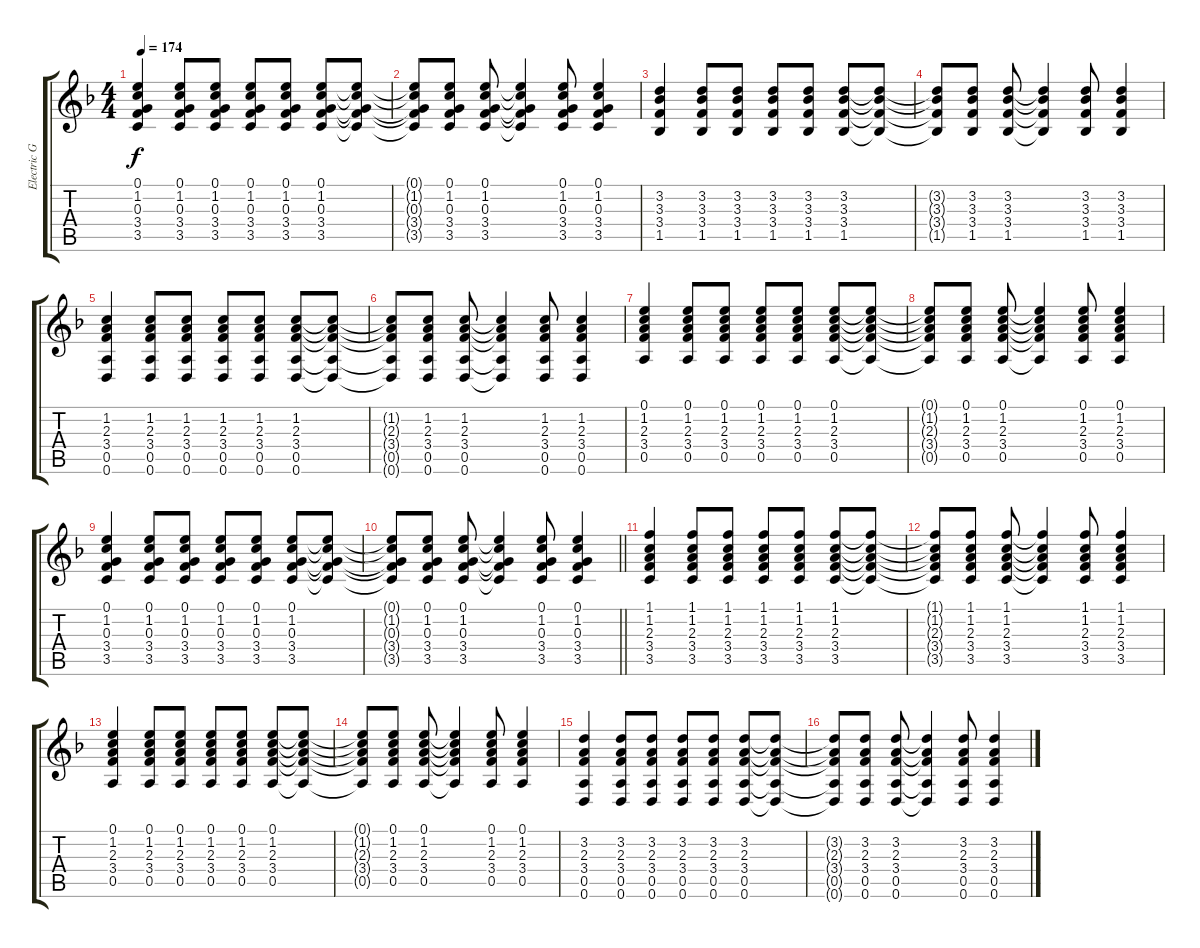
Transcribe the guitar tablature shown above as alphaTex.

\track ("Electric Guitar 2" "Electric G") {instrument overdrivenguitar}
\staff {score tabs}
\tuning (E4 B3 G3 D3 A2 D2) {hide}
\ts (4 4)
\tempo 174
\clef g2
\ks dminor
(0.1 1.2 0.3 3.4 3.5).4{dy f} (0.1 1.2 0.3 3.4 3.5).8 (0.1 1.2 0.3 3.4 3.5).8 (0.1 1.2 0.3 3.4 3.5).8 (0.1 1.2 0.3 3.4 3.5).8 (0.1 1.2 0.3 3.4 3.5).8 (0.1{t} 1.2{t} 0.3{t} 3.4{t} 3.5{t}).8 |
(0.1{t} 1.2{t} 0.3{t} 3.4{t} 3.5{t}).8 (0.1 1.2 0.3 3.4 3.5).8 (0.1 1.2 0.3 3.4 3.5).8 (0.1{t} 1.2{t} 0.3{t} 3.4{t} 3.5{t}).4 (0.1 1.2 0.3 3.4 3.5).8 (0.1 1.2 0.3 3.4 3.5).4 |
(3.2 3.3 3.4 1.5).4 (3.2 3.3 3.4 1.5).8 (3.2 3.3 3.4 1.5).8 (3.2 3.3 3.4 1.5).8 (3.2 3.3 3.4 1.5).8 (3.2 3.3 3.4 1.5).8 (3.2{t} 3.3{t} 3.4{t} 1.5{t}).8 |
(3.2{t} 3.3{t} 3.4{t} 1.5{t}).8 (3.2 3.3 3.4 1.5).8 (3.2 3.3 3.4 1.5).8 (3.2{t} 3.3{t} 3.4{t} 1.5{t}).4 (3.2 3.3 3.4 1.5).8 (3.2 3.3 3.4 1.5).4 |
(1.2 2.3 3.4 0.5 0.6).4 (1.2 2.3 3.4 0.5 0.6).8 (1.2 2.3 3.4 0.5 0.6).8 (1.2 2.3 3.4 0.5 0.6).8 (1.2 2.3 3.4 0.5 0.6).8 (1.2 2.3 3.4 0.5 0.6).8 (1.2{t} 2.3{t} 3.4{t} 0.5{t} 0.6{t}).8 |
(1.2{t} 2.3{t} 3.4{t} 0.5{t} 0.6{t}).8 (1.2 2.3 3.4 0.5 0.6).8 (1.2 2.3 3.4 0.5 0.6).8 (1.2{t} 2.3{t} 3.4{t} 0.5{t} 0.6{t}).4 (1.2 2.3 3.4 0.5 0.6).8 (1.2 2.3 3.4 0.5 0.6).4 |
(0.1 1.2 2.3 3.4 0.5).4 (0.1 1.2 2.3 3.4 0.5).8 (0.1 1.2 2.3 3.4 0.5).8 (0.1 1.2 2.3 3.4 0.5).8 (0.1 1.2 2.3 3.4 0.5).8 (0.1 1.2 2.3 3.4 0.5).8 (0.1{t} 1.2{t} 2.3{t} 3.4{t} 0.5{t}).8 |
(0.1{t} 1.2{t} 2.3{t} 3.4{t} 0.5{t}).8 (0.1 1.2 2.3 3.4 0.5).8 (0.1 1.2 2.3 3.4 0.5).8 (0.1{t} 1.2{t} 2.3{t} 3.4{t} 0.5{t}).4 (0.1 1.2 2.3 3.4 0.5).8 (0.1 1.2 2.3 3.4 0.5).4 |
(0.1 1.2 0.3 3.4 3.5).4 (0.1 1.2 0.3 3.4 3.5).8 (0.1 1.2 0.3 3.4 3.5).8 (0.1 1.2 0.3 3.4 3.5).8 (0.1 1.2 0.3 3.4 3.5).8 (0.1 1.2 0.3 3.4 3.5).8 (0.1{t} 1.2{t} 0.3{t} 3.4{t} 3.5{t}).8 |
\barLineRight lightlight
(0.1{t} 1.2{t} 0.3{t} 3.4{t} 3.5{t}).8 (0.1 1.2 0.3 3.4 3.5).8 (0.1 1.2 0.3 3.4 3.5).8 (0.1{t} 1.2{t} 0.3{t} 3.4{t} 3.5{t}).4 (0.1 1.2 0.3 3.4 3.5).8 (0.1 1.2 0.3 3.4 3.5).4 |
\section ("" "")
(1.1 1.2 2.3 3.4 3.5).4 (1.1 1.2 2.3 3.4 3.5).8 (1.1 1.2 2.3 3.4 3.5).8 (1.1 1.2 2.3 3.4 3.5).8 (1.1 1.2 2.3 3.4 3.5).8 (1.1 1.2 2.3 3.4 3.5).8 (1.1{t} 1.2{t} 2.3{t} 3.4{t} 3.5{t}).8 |
(1.1{t} 1.2{t} 2.3{t} 3.4{t} 3.5{t}).8 (1.1 1.2 2.3 3.4 3.5).8 (1.1 1.2 2.3 3.4 3.5).8 (1.1{t} 1.2{t} 2.3{t} 3.4{t} 3.5{t}).4 (1.1 1.2 2.3 3.4 3.5).8 (1.1 1.2 2.3 3.4 3.5).4 |
(0.1 1.2 2.3 3.4 0.5).4 (0.1 1.2 2.3 3.4 0.5).8 (0.1 1.2 2.3 3.4 0.5).8 (0.1 1.2 2.3 3.4 0.5).8 (0.1 1.2 2.3 3.4 0.5).8 (0.1 1.2 2.3 3.4 0.5).8 (0.1{t} 1.2{t} 2.3{t} 3.4{t} 0.5{t}).8 |
(0.1{t} 1.2{t} 2.3{t} 3.4{t} 0.5{t}).8 (0.1 1.2 2.3 3.4 0.5).8 (0.1 1.2 2.3 3.4 0.5).8 (0.1{t} 1.2{t} 2.3{t} 3.4{t} 0.5{t}).4 (0.1 1.2 2.3 3.4 0.5).8 (0.1 1.2 2.3 3.4 0.5).4 |
(3.2 2.3 3.4 0.5 0.6).4 (3.2 2.3 3.4 0.5 0.6).8 (3.2 2.3 3.4 0.5 0.6).8 (3.2 2.3 3.4 0.5 0.6).8 (3.2 2.3 3.4 0.5 0.6).8 (3.2 2.3 3.4 0.5 0.6).8 (3.2{t} 2.3{t} 3.4{t} 0.5{t} 0.6{t}).8 |
(3.2{t} 2.3{t} 3.4{t} 0.5{t} 0.6{t}).8 (3.2 2.3 3.4 0.5 0.6).8 (3.2 2.3 3.4 0.5 0.6).8 (3.2{t} 2.3{t} 3.4{t} 0.5{t} 0.6{t}).4 (3.2 2.3 3.4 0.5 0.6).8 (3.2 2.3 3.4 0.5 0.6).4
